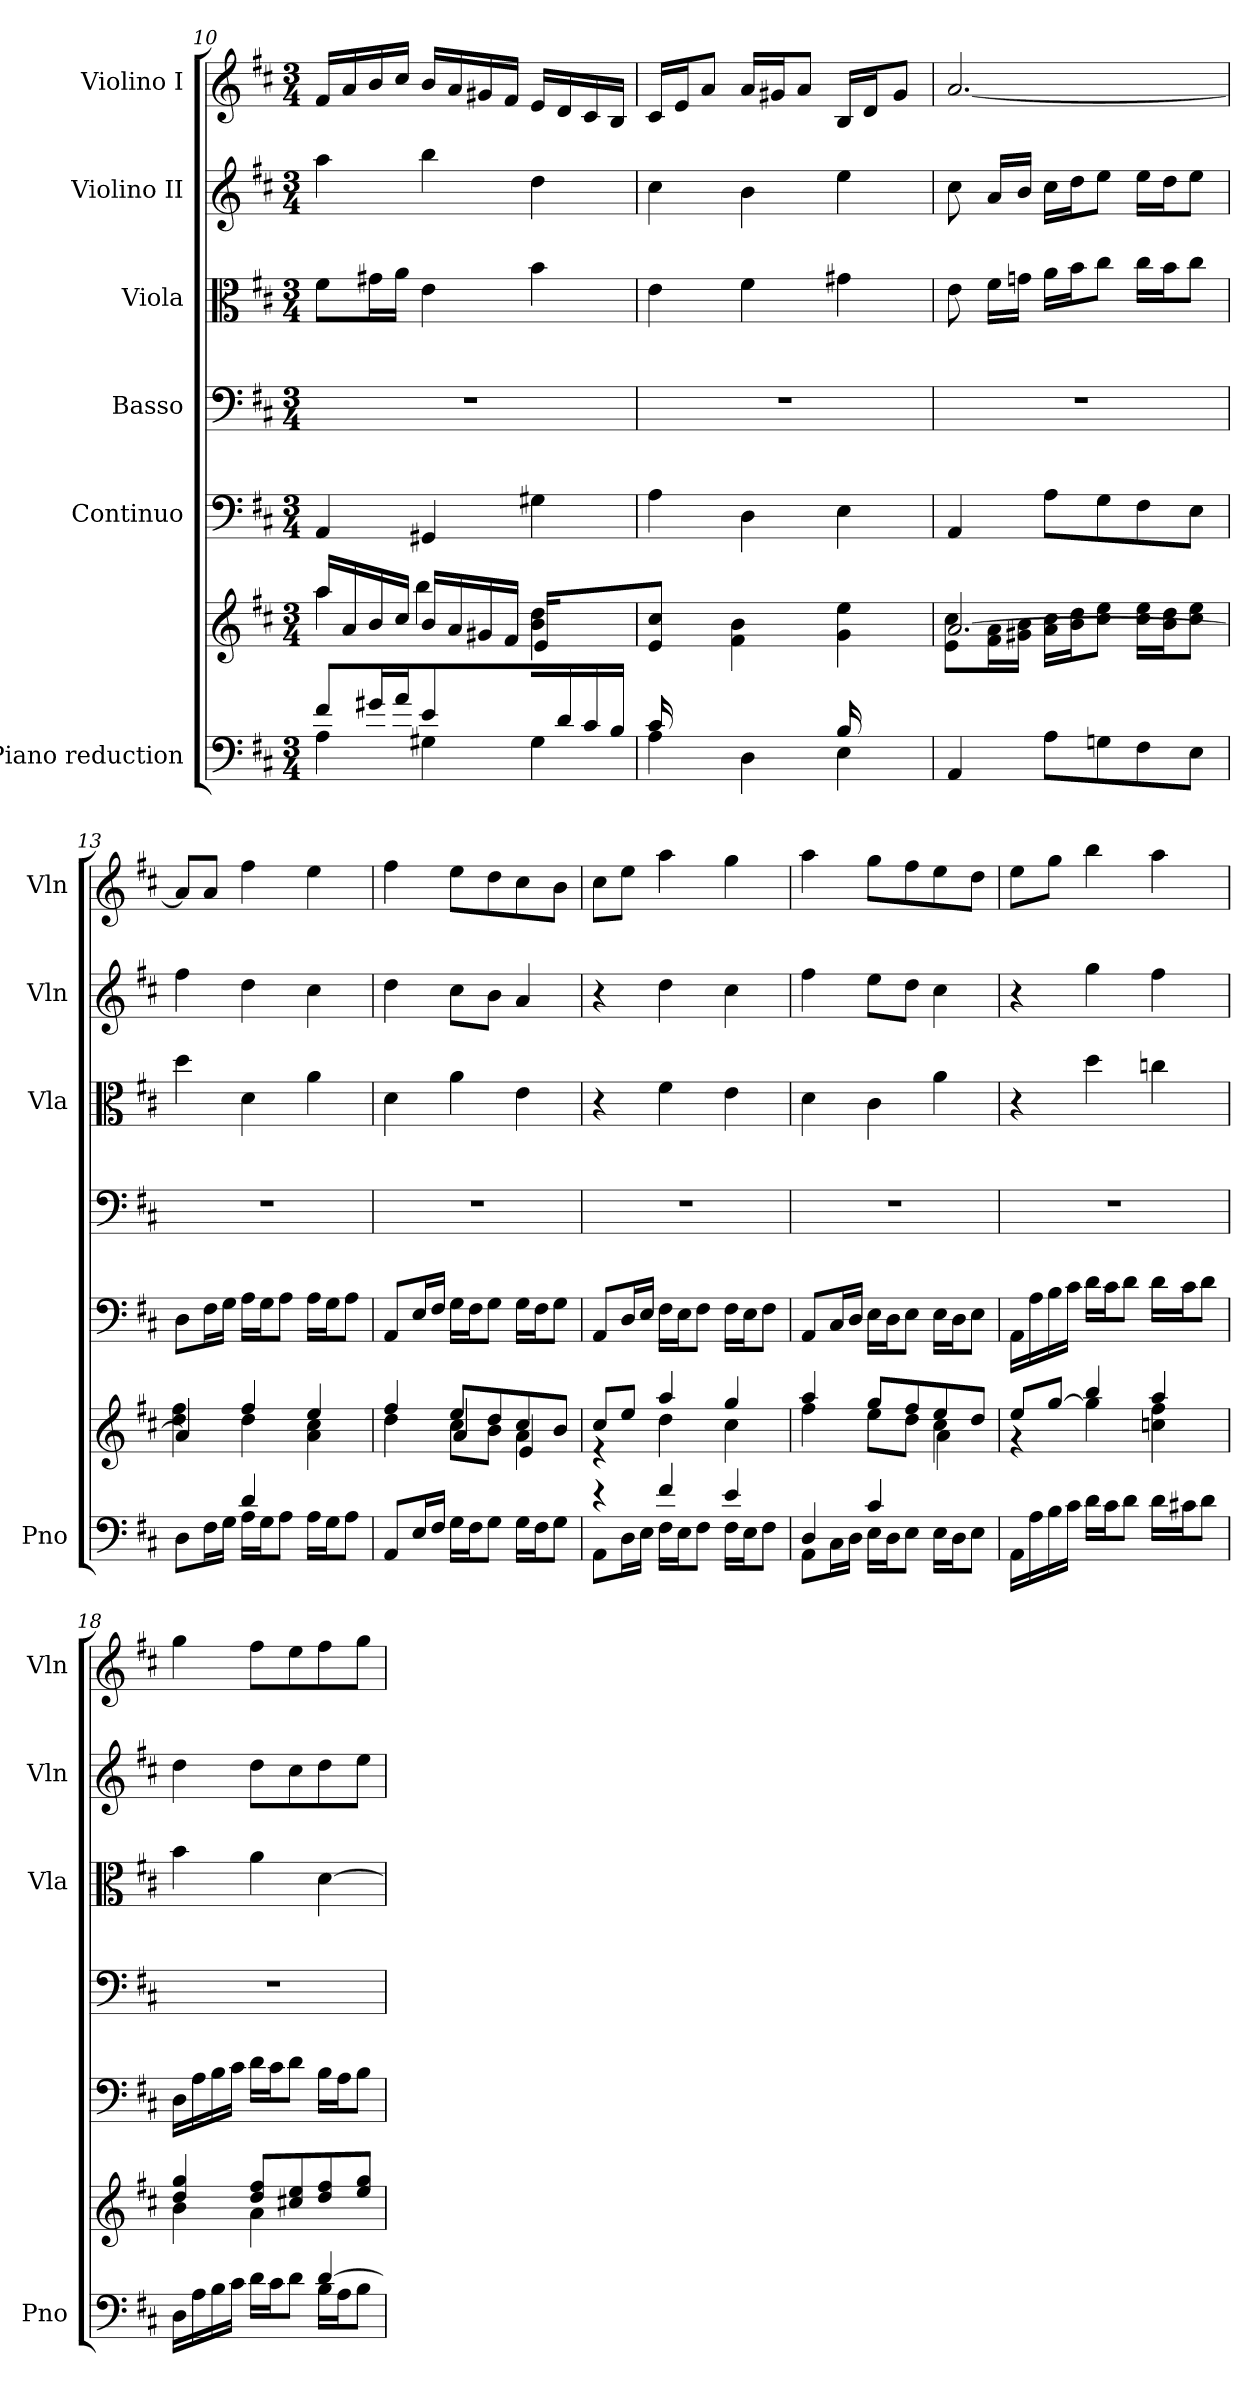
**kern	**kern	**kern	**kern	**kern	**kern	**kern
*part6	*part6	*part5	*part4	*part3	*part2	*part1
*staff7	*staff6	*staff5	*staff4	*staff3	*staff2	*staff1
*I"Piano reduction	*	*I"Continuo	*I"Basso	*I"Viola	*I"Violino II	*I"Violino I
*I'Pno	*	*	*	*I'Vla	*I'Vln	*I'Vln
*clefF4	*clefG2	*clefF4	*clefF4	*clefC3	*clefG2	*clefG2
*k[f#c#]	*k[f#c#]	*k[f#c#]	*k[f#c#]	*k[f#c#]	*k[f#c#]	*k[f#c#]
*M3/4	*M3/4	*M3/4	*M3/4	*M3/4	*M3/4	*M3/4
=10	=10	=10	=10	=10	=10	=10
*^	*^	*	*	*	*	*
*	*	*	*^	*	*	*	*	*
8f#/L	4A\	16aa/LL	4aa\	2ryy	4AA/	2.r	8f#\L	4aa\	16f#/LL
.	.	16a/	.	.	.	.	.	.	16a/
16g#X/L	.	16b/	.	.	.	.	16g#X\L	.	16b/
16a/JJ	.	16cc#/JJ	.	.	.	.	16a\JJ	.	16cc#/JJ
4e/	4G#X\	16b/LL	4bb\	.	4GG#X/	.	4e\	4bb\	16b/LL
.	.	16a/	.	.	.	.	.	.	16a/
.	.	16g#X/	.	.	.	.	.	.	16g#X/
.	.	16f#/JJ	.	.	.	.	.	.	16f#/JJ
16ryy	4G#\	4ryy	4b\ 4dd\	16e/LL	4G#X\	.	4b\	4dd\	16e/LL
16d/	.	.	.	8.ryy	.	.	.	.	16d/
16c#/	.	.	.	.	.	.	.	.	16c#/
16B/JJ	.	.	.	.	.	.	.	.	16B/JJ
*	*	*	*v	*v	*	*	*	*	*
!!LO:PB:g=z
=11	=11	=11	=11	=11	=11	=11	=11	=11
16c#/LL	4A\	16ryy	4e\ 4cc#\	4A\	2.r	4e\	4cc#\	16c#/LL
4..ryy	.	16e/J	.	.	.	.	.	16e/J
.	.	8a/J	.	.	.	.	.	8a/J
.	4D\	16a/LL	4f#\ 4b\	4D\	.	4f#\	4b\	16a/LL
.	.	16g#X/J	.	.	.	.	.	16g#X/J
.	.	8a/J	.	.	.	.	.	8a/J
16B/LL	4E\	16ryy	4g#\ 4ee\	4E\	.	4g#X\	4ee\	16B/LL
8.ryy	.	16d/J	.	.	.	.	.	16d/J
.	.	8g#X/J	.	.	.	.	.	8g#/J
*v	*v	*	*	*	*	*	*	*
=12	=12	=12	=12	=12	=12	=12	=12
4AA/	[2.a/	8e\ 8cc#\L	4AA/	2.r	8e\	8cc#\	[2.a/
.	.	16f#\ 16a\L	.	.	16f#\LL	16a/LL	.
.	.	16g#X\ 16b\JJ	.	.	16gn\JJ	16b/JJ	.
8A\L	.	16a\ 16cc#\LL	8A\L	.	16a\LL	16cc#\LL	.
.	.	16b\ 16dd\J	.	.	16b\J	16dd\J	.
8Gn\	.	8cc#\ 8ee\J	8G\	.	8cc#\J	8ee\J	.
8F#\	.	16cc#\ 16ee\LL	8F#\	.	16cc#\LL	16ee\LL	.
.	.	16b\ 16dd\J	.	.	16b\J	16dd\J	.
8E\J	.	8cc#\ 8ee\J	8E\J	.	8cc#\J	8ee\J	.
=13	=13	=13	=13	=13	=13	=13	=13
*^	*	*	*	*	*	*	*
4ryy	8D\L	4a/]	4dd\ 4ff#\	8D\L	2.r	4dd\	4ff#\	8a/L]
.	16F#\L	.	.	16F#\L	.	.	.	8a/J
.	16G\JJ	.	.	16G\JJ	.	.	.	.
4d/	16A\LL	4ff#/	4dd\	16A\LL	.	4d\	4dd\	4ff#\
.	16G\J	.	.	16G\J	.	.	.	.
.	8A\J	.	.	8A\J	.	.	.	.
4ryy	16A\LL	4ee/	4a\ 4cc#\	16A\LL	.	4a\	4cc#\	4ee\
.	16G\J	.	.	16G\J	.	.	.	.
.	8A\J	.	.	8A\J	.	.	.	.
*v	*v	*	*	*	*	*	*	*
=14	=14	=14	=14	=14	=14	=14	=14
*	*	*^	*	*	*	*	*
8AA/L	4ff#/	4dd\	4ryy	8AA/L	2.r	4d\	4dd\	4ff#\
16E/L	.	.	.	16E/L	.	.	.	.
16F#/JJ	.	.	.	16F#/JJ	.	.	.	.
16G\LL	8ee/L	8cc#\L	4a/	16G\LL	.	4a\	8cc#\L	8ee\L
16F#\J	.	.	.	16F#\J	.	.	.	.
8G\J	8dd/	8b\J	.	8G\J	.	.	8b\J	8dd\
16G\LL	8cc#/	4a\	4e/	16G\LL	.	4e\	4a/	8cc#\
16F#\J	.	.	.	16F#\J	.	.	.	.
8G\J	8b/J	.	.	8G\J	.	.	.	8b\J
*	*	*v	*v	*	*	*	*	*
=15	=15	=15	=15	=15	=15	=15	=15
*^	*	*	*	*	*	*	*
4r	8AA\L	8cc#/L	4r	8AA/L	2.r	4r	4r	8cc#\L
.	16D\L	8ee/J	.	16D/L	.	.	.	8ee\J
.	16E\JJ	.	.	16E/JJ	.	.	.	.
4f#/	16F#\LL	4aa/	4dd\	16F#\LL	.	4f#\	4dd\	4aa\
.	16E\J	.	.	16E\J	.	.	.	.
.	8F#\J	.	.	8F#\J	.	.	.	.
4e/	16F#\LL	4gg/	4cc#\	16F#\LL	.	4e\	4cc#\	4gg\
.	16E\J	.	.	16E\J	.	.	.	.
.	8F#\J	.	.	8F#\J	.	.	.	.
=16	=16	=16	=16	=16	=16	=16	=16	=16
*	*	*	*^	*	*	*	*	*
4D/	8AA\L	4aa/	4ff#\	2ryy	8AA/L	2.r	4d\	4ff#\	4aa\
.	16C#\L	.	.	.	16C#/L	.	.	.	.
.	16D\JJ	.	.	.	16D/JJ	.	.	.	.
4c#/	16E\LL	8gg/L	8ee\L	.	16E\LL	.	4c#\	8ee\L	8gg\L
.	16D\J	.	.	.	16D\J	.	.	.	.
.	8E\J	8ff#/	8dd\J	.	8E\J	.	.	8dd\J	8ff#\
4ryy	16E\LL	8ee/	4cc#\	4a\	16E\LL	.	4a\	4cc#\	8ee\
.	16D\J	.	.	.	16D\J	.	.	.	.
.	8E\J	8dd/J	.	.	8E\J	.	.	.	8dd\J
*v	*v	*	*	*	*	*	*	*	*
*	*	*v	*v	*	*	*	*	*
!!LO:LB:g=z
=17	=17	=17	=17	=17	=17	=17	=17
16AA\LL	8ee/L	4r	16AA\LL	2.r	4r	4r	8ee\L
16A\	.	.	16A\	.	.	.	.
16B\	[8gg/J	.	16B\	.	.	.	8gg\J
16c#\JJ	.	.	16c#\JJ	.	.	.	.
16d\LL	4bb/	4gg\]	16d\LL	.	4dd\	4gg\	4bb\
16c#\J	.	.	16c#\J	.	.	.	.
8d\J	.	.	8d\J	.	.	.	.
16d\LL	4aa/	4ccn\ 4ff#\	16d\LL	.	4ccn\	4ff#\	4aa\
16c#X\J	.	.	16c#\J	.	.	.	.
8d\J	.	.	8d\J	.	.	.	.
=18	=18	=18	=18	=18	=18	=18	=18
*^	*	*	*	*	*	*	*
2ryy	16D\LL	4dd/ 4gg/	4b\	16D\LL	2.r	4b\	4dd\	4gg\
.	16A\	.	.	16A\	.	.	.	.
.	16B\	.	.	16B\	.	.	.	.
.	16c#\JJ	.	.	16c#\JJ	.	.	.	.
.	16d\LL	8dd/ 8ff#/L	4a\	16d\LL	.	4a\	8dd\L	8ff#\L
.	16c#\J	.	.	16c#\J	.	.	.	.
.	8d\J	8cc#X/ 8ee/	.	8d\J	.	.	8cc#\	8ee\
[4d/	16B\LL	8dd/ 8ff#/	4ryy	16B\LL	.	[4d\	8dd\	8ff#\
.	16A\J	.	.	16A\J	.	.	.	.
.	8B\J	8ee/ 8gg/J	.	8B\J	.	.	8ee\J	8gg\J
*v	*v	*	*	*	*	*	*	*
*	*v	*v	*	*	*	*	*
=	=	=	=	=	=	=
*-	*-	*-	*-	*-	*-	*-
